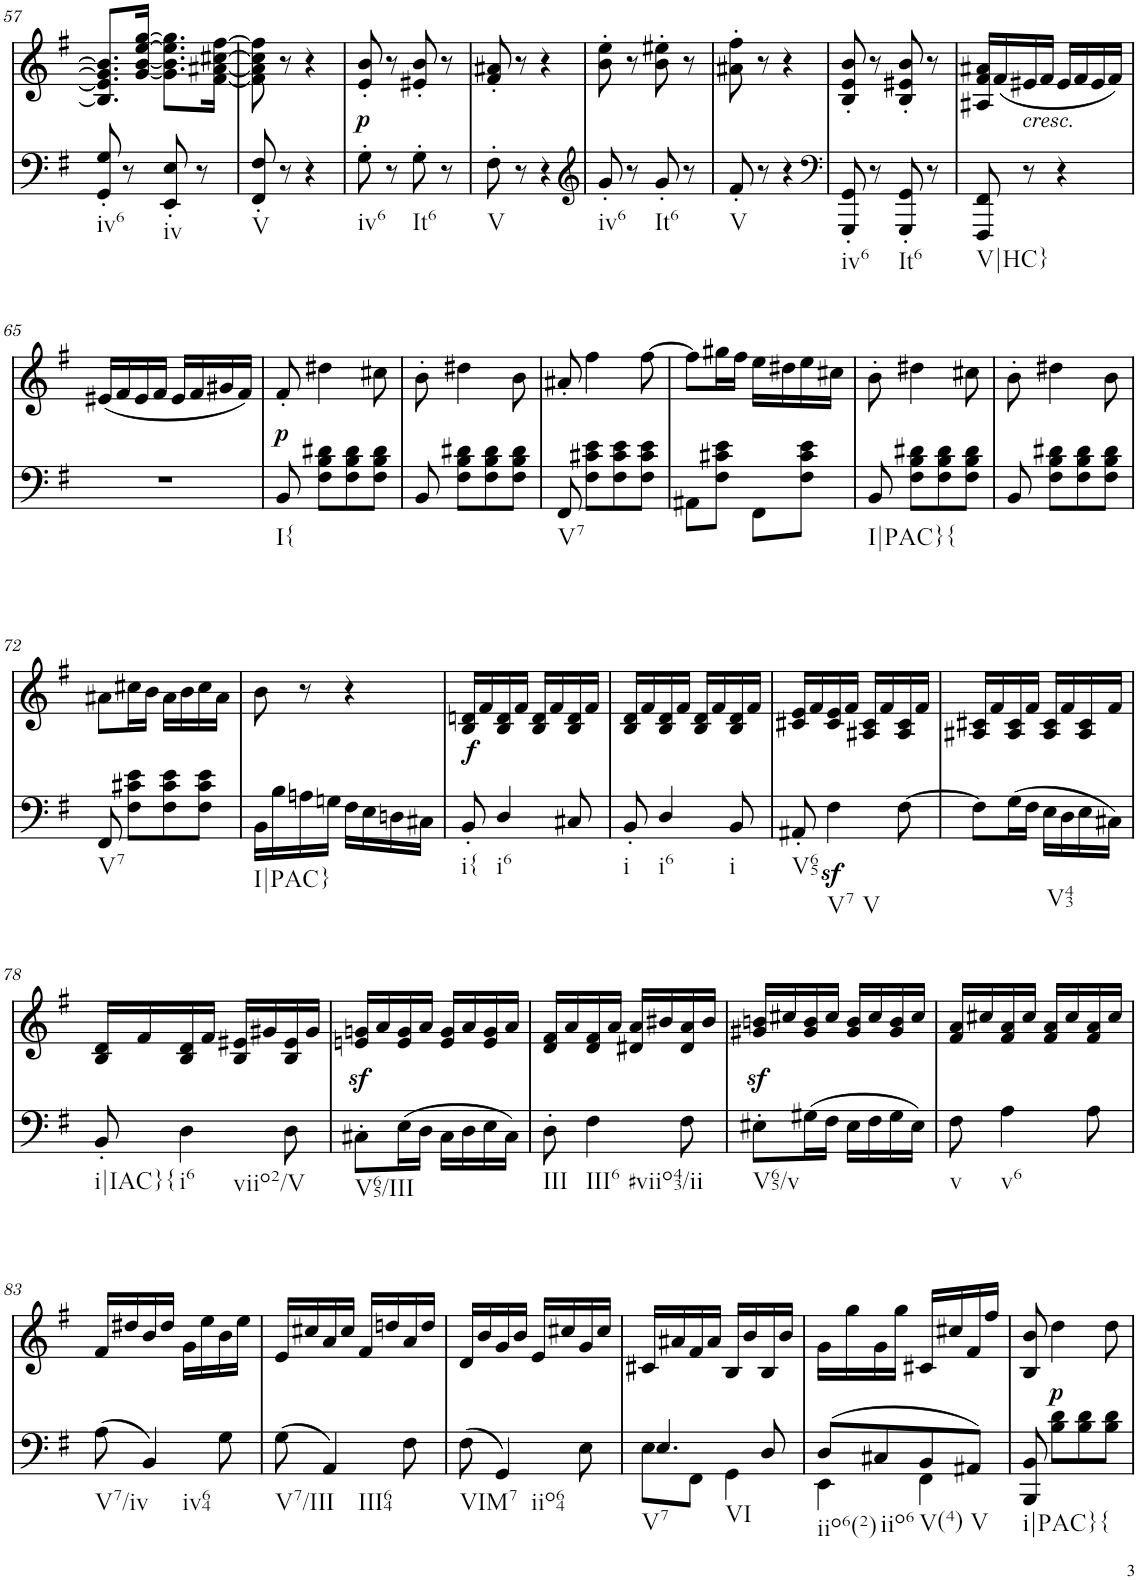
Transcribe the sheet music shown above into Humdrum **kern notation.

**kern	**dynam	**kern	**text	**dynam
*part2	*part2	*part1	*part1	*part1
*staff2	*staff2	*staff1	*staff1	*staff1
*I"piano	*	*I"piano	*	*
*I'Pno	*	*I'Pno	*	*
!!LO:PB:g=z
*clefF4	*	*clefG2	*	*
*k[f#]	*	*k[f#]	*	*
*G:	*	*G:	*	*
*M2/4	*	*M2/4	*	*
=57	=57	=57	=57	=57
!LO:TX:b:t=iv6	!	!	!	!
8GG/' 8G/'	.	8.B/] 8.e/] 8.g/] 8.b/]L	.	.
8r	.	.	.	.
.	.	[16g/ [16b/ [16ee/ [16gg/Jk	.	.
!LO:TX:b:t=iv	!	!	!	!
8EE/' 8E/'	.	8.g\] 8.b\] 8.ee\] 8.gg\]L	.	.
8r	.	.	.	.
.	.	[16f#\ [16a#X\ [16cc#X\ [16ff#\Jk	.	.
=58	=58	=58	=58	=58
!LO:TX:b:t=V	!	!	!	!
8FF#/' 8F#/'	.	8f#\] 8a#\] 8cc#\] 8ff#\]	.	.
8r	.	8r	.	.
4r	.	4r	.	.
=59	=59	=59	=59	=59
!LO:TX:b:t=iv6	!	!	!	!
!	!	!	!LO:LY:b	!LO:DY:b
8G'\	.	8e/' 8b/'	p	p
8r	.	8r	.	.
!LO:TX:b:t=It6	!	!	!	!
8G'\	.	8e#X/' 8b/'	.	.
8r	.	8r	.	.
=60	=60	=60	=60	=60
!LO:TX:b:t=V	!	!	!	!
8F#'\	.	8f#/' 8a#X/'	.	.
8r	.	8r	.	.
4r	.	4r	.	.
=61	=61	=61	=61	=61
*clefG2	*	*	*	*
!LO:TX:b:t=iv6	!	!	!	!
8g'/	.	8b\' 8ee\'	.	.
8r	.	8r	.	.
!LO:TX:b:t=It6	!	!	!	!
8g'/	.	8b\' 8ee#X\'	.	.
8r	.	8r	.	.
=62	=62	=62	=62	=62
!LO:TX:b:t=V	!	!	!	!
8f#'/	.	8a#X\' 8ff#\'	.	.
8r	.	8r	.	.
4r	.	4r	.	.
=63	=63	=63	=63	=63
*clefF4	*	*	*	*
!LO:TX:b:t=iv6	!	!	!	!
8GGG/' 8GG/'	.	8B/' 8e/' 8b/'	.	.
8r	.	8r	.	.
!LO:TX:b:t=It6	!	!	!	!
8GGG/' 8GG/'	.	8B/' 8e#X/' 8b/'	.	.
8r	.	8r	.	.
=64	=64	=64	=64	=64
!LO:TX:b:t=V|HC}	!	!	!	!
8FFF#/ 8FF#/	.	16A#X/ 16f#/ 16a#X/LL	.	.
.	.	(16f#/	.	.
!	!	!LO:TX:b:i:t=cresc.	!	!
8r	.	16e#X/	.	.
.	.	16f#/JJ	.	.
4r	.	16e#/LL	.	.
.	.	16f#/	.	.
.	.	16e#/	.	.
.	.	16f#/JJ)	.	.
!!LO:LB:g=z
=65	=65	=65	=65	=65
2r	.	(16e#X/LL	.	.
.	.	16f#/	.	.
.	.	16e#/	.	.
.	.	16f#/JJ	.	.
.	.	16e#/LL	.	.
.	.	16f#/	.	.
.	.	16g#X/	.	.
.	.	16f#/JJ)	.	.
=66	=66	=66	=66	=66
!LO:TX:b:t=I{	!	!	!	!
!	!	!	!LO:LY:b	!LO:DY:b
8BB/	.	8f#'/	p	p
8F#\ 8B\ 8d#X\L	.	4dd#X\	.	.
8F#\ 8B\ 8d#\	.	.	.	.
8F#\ 8B\ 8d#\J	.	8cc#X\	.	.
=67	=67	=67	=67	=67
8BB/	.	8b'\	.	.
8F#\ 8B\ 8d#X\L	.	4dd#X\	.	.
8F#\ 8B\ 8d#\	.	.	.	.
8F#\ 8B\ 8d#\J	.	8b\	.	.
=68	=68	=68	=68	=68
!LO:TX:b:t=V7	!	!	!	!
8FF#/	.	8a#X'/	.	.
8F#\ 8c#X\ 8e\L	.	4ff#\	.	.
8F#\ 8c#\ 8e\	.	.	.	.
8F#\ 8c#\ 8e\J	.	[8ff#\	.	.
=69	=69	=69	=69	=69
8AA#X\L	.	8ff#\L]	.	.
8F#\ 8c#X\ 8e\J	.	16gg#X\L	.	.
.	.	16ff#\JJ	.	.
8FF#\L	.	16ee\LL	.	.
.	.	16dd#X\	.	.
8F#\ 8c#\ 8e\J	.	16ee\	.	.
.	.	16cc#X\JJ	.	.
=70	=70	=70	=70	=70
!LO:TX:b:t=I|PAC}{	!	!	!	!
8BB/	.	8b'\	.	.
8F#\ 8B\ 8d#X\L	.	4dd#X\	.	.
8F#\ 8B\ 8d#\	.	.	.	.
8F#\ 8B\ 8d#\J	.	8cc#X\	.	.
=71	=71	=71	=71	=71
8BB/	.	8b'\	.	.
8F#\ 8B\ 8d#X\L	.	4dd#X\	.	.
8F#\ 8B\ 8d#\	.	.	.	.
8F#\ 8B\ 8d#\J	.	8b\	.	.
!!LO:LB:g=z
=72	=72	=72	=72	=72
!LO:TX:b:t=V7	!	!	!	!
8FF#/	.	8a#X\L	.	.
8F#\ 8c#X\ 8e\L	.	16cc#X\L	.	.
.	.	16b\JJ	.	.
8F#\ 8c#\ 8e\	.	16a#\LL	.	.
.	.	16b\	.	.
8F#\ 8c#\ 8e\J	.	16cc#\	.	.
.	.	16a#\JJ	.	.
=73	=73	=73	=73	=73
!LO:TX:b:t=I|PAC}	!	!	!	!
16BB\LL	.	8b\	.	.
16B\	.	.	.	.
16An\	.	8r	.	.
16Gn\JJ	.	.	.	.
16F#\LL	.	4r	.	.
16E\	.	.	.	.
16Dn\	.	.	.	.
16C#X\JJ	.	.	.	.
=74	=74	=74	=74	=74
!LO:TX:b:t=i{	!	!	!	!
!	!LO:DY:a	!	!LO:LY:b	!
8BB'/	f	16B/ 16dn/LL	f	.
.	.	16f#/	.	.
!LO:TX:b:t=i6	!	!	!	!
4D/	.	16B/ 16d/	.	.
.	.	16f#/JJ	.	.
.	.	16B/ 16d/LL	.	.
.	.	16f#/	.	.
8C#X/	.	16B/ 16d/	.	.
.	.	16f#/JJ	.	.
=75	=75	=75	=75	=75
!LO:TX:b:t=i	!	!	!	!
8BB'/	.	16B/ 16d/LL	.	.
.	.	16f#/	.	.
!LO:TX:b:t=i6	!	!	!	!
4D/	.	16B/ 16d/	.	.
.	.	16f#/JJ	.	.
.	.	16B/ 16d/LL	.	.
.	.	16f#/	.	.
!LO:TX:b:t=i	!	!	!	!
8BB/	.	16B/ 16d/	.	.
.	.	16f#/JJ	.	.
=76	=76	=76	=76	=76
!LO:TX:b:t=V65	!	!	!	!
8AA#X'/	.	16c#X/ 16e/LL	.	.
.	.	16f#/	.	.
!LO:TX:b:t=V7	!	!	!	!
!LO:TX:b:t=V	!	!	!	!
4F#z<\	.	16c#/ 16e/	.	.
.	.	16f#/JJ	.	.
.	.	16A#X/ 16c#/LL	.	.
.	.	16f#/	.	.
[8F#\	.	16A#/ 16c#/	.	.
.	.	16f#/JJ	.	.
=77	=77	=77	=77	=77
8F#\L]	.	16A#X/ 16c#X/LL	.	.
.	.	16f#/	.	.
(16G\L	.	16A#/ 16c#/	.	.
16F#\JJ	.	16f#/JJ	.	.
!LO:TX:b:t=V43	!	!	!	!
16E\LL	.	16A#/ 16c#/LL	.	.
16D\	.	16f#/	.	.
16E\	.	16A#/ 16c#/	.	.
16C#X\JJ)	.	16f#/JJ	.	.
!!LO:LB:g=z
=78	=78	=78	=78	=78
!LO:TX:b:t=i|IAC}{	!	!	!	!
8BB'/	.	16B/ 16d/LL	.	.
.	.	16f#/	.	.
!LO:TX:b:t=i6	!	!	!	!
!LO:TX:b:t=viio2/V	!	!	!	!
4D\	.	16B/ 16d/	.	.
.	.	16f#/JJ	.	.
.	.	16B/ 16e#X/LL	.	.
.	.	16g#X/	.	.
8D\	.	16B/ 16e#/	.	.
.	.	16g#/JJ	.	.
=79	=79	=79	=79	=79
!LO:TX:b:t=V65/III	!	!	!	!
!	!	!	!LO:LY:b	!
8C#X'\L	.	16en/z< 16gn/z<LL	sf	.
.	.	16a/	.	.
(16E\L	.	16e/ 16g/	.	.
16D\JJ	.	16a/JJ	.	.
16C#\LL	.	16e/ 16g/LL	.	.
16D\	.	16a/	.	.
16E\	.	16e/ 16g/	.	.
16C#\JJ)	.	16a/JJ	.	.
=80	=80	=80	=80	=80
!LO:TX:b:t=III	!	!	!	!
8D'\	.	16d/ 16f#/LL	.	.
.	.	16a/	.	.
!LO:TX:b:t=III6	!	!	!	!
!LO:TX:b:t=#viio43/ii	!	!	!	!
4F#\	.	16d/ 16f#/	.	.
.	.	16a/JJ	.	.
.	.	16d#X/ 16a/LL	.	.
.	.	16b#X/	.	.
8F#\	.	16d#/ 16a/	.	.
.	.	16b#/JJ	.	.
=81	=81	=81	=81	=81
!LO:TX:b:t=V65/v	!	!	!	!
!	!	!	!LO:LY:b	!
8E#X'\L	.	16g#X/z< 16bn/z<LL	sf	.
.	.	16cc#X/	.	.
(16G#X\L	.	16g#/ 16b/	.	.
16F#\JJ	.	16cc#/JJ	.	.
16E#\LL	.	16g#/ 16b/LL	.	.
16F#\	.	16cc#/	.	.
16G#\	.	16g#/ 16b/	.	.
16E#\JJ)	.	16cc#/JJ	.	.
=82	=82	=82	=82	=82
!LO:TX:b:t=v	!	!	!	!
8F#\	.	16f#/ 16a/LL	.	.
.	.	16cc#X/	.	.
!LO:TX:b:t=v6	!	!	!	!
4A\	.	16f#/ 16a/	.	.
.	.	16cc#/JJ	.	.
.	.	16f#/ 16a/LL	.	.
.	.	16cc#/	.	.
8A\	.	16f#/ 16a/	.	.
.	.	16cc#/JJ	.	.
!!LO:LB:g=z
=83	=83	=83	=83	=83
!LO:TX:b:t=V7/iv	!	!	!	!
(8A\	.	16f#/LL	.	.
.	.	16dd#X/	.	.
!LO:TX:b:t=iv64	!	!	!	!
4BB/)	.	16b/	.	.
.	.	16dd#/JJ	.	.
.	.	16g\LL	.	.
.	.	16ee\	.	.
8G\	.	16b\	.	.
.	.	16ee\JJ	.	.
=84	=84	=84	=84	=84
!LO:TX:b:t=V7/III	!	!	!	!
(8G\	.	16e/LL	.	.
.	.	16cc#X/	.	.
!LO:TX:b:t=III64	!	!	!	!
4AA/)	.	16a/	.	.
.	.	16cc#/JJ	.	.
.	.	16f#/LL	.	.
.	.	16ddn/	.	.
8F#\	.	16a/	.	.
.	.	16dd/JJ	.	.
=85	=85	=85	=85	=85
!LO:TX:b:t=VIM7	!	!	!	!
(8F#\	.	16d/LL	.	.
.	.	16b/	.	.
!LO:TX:b:t=iio64	!	!	!	!
4GG/)	.	16g/	.	.
.	.	16b/JJ	.	.
.	.	16e/LL	.	.
.	.	16cc#X/	.	.
8E\	.	16g/	.	.
.	.	16cc#/JJ	.	.
=86	=86	=86	=86	=86
*^	*	*	*	*
!LO:TX:b:t=V7	!	!	!	!	!
!LO:TX:b:t=VI	!	!	!	!	!
4.E/	8E\L	.	16c#X/LL	.	.
.	.	.	16a#X/	.	.
.	8FF#\J	.	16f#/	.	.
.	.	.	16a#/JJ	.	.
.	4GG\	.	16B/LL	.	.
.	.	.	16b/	.	.
8D/	.	.	16B/	.	.
.	.	.	16b/JJ	.	.
=87	=87	=87	=87	=87	=87
!LO:TX:b:t=iio6(2)	!	!	!	!	!
(8D/L	4EE\	.	16g\LL	.	.
.	.	.	16gg\	.	.
!LO:TX:b:t=iio6	!	!	!	!	!
8C#X/	.	.	16g\	.	.
.	.	.	16gg\JJ	.	.
!LO:TX:b:t=V(4)	!	!	!	!	!
8BB/	4FF#\	.	16c#X/LL	.	.
.	.	.	16cc#X/	.	.
!LO:TX:b:t=V	!	!	!	!	!
8AA#X/J)	.	.	16f#/	.	.
.	.	.	16ff#/JJ	.	.
*v	*v	*	*	*	*
=88	=88	=88	=88	=88
!LO:TX:b:t=i|PAC}{	!	!	!	!
8BBB/ 8BB/	.	8B/ 8b/	.	.
!	!	!	!LO:LY:b	!LO:DY:b
8B\ 8d\L	.	4dd\	p	p
8B\ 8d\	.	.	.	.
8B\ 8d\J	.	8dd\	.	.
=	=	=	=	=
*-	*-	*-	*-	*-
